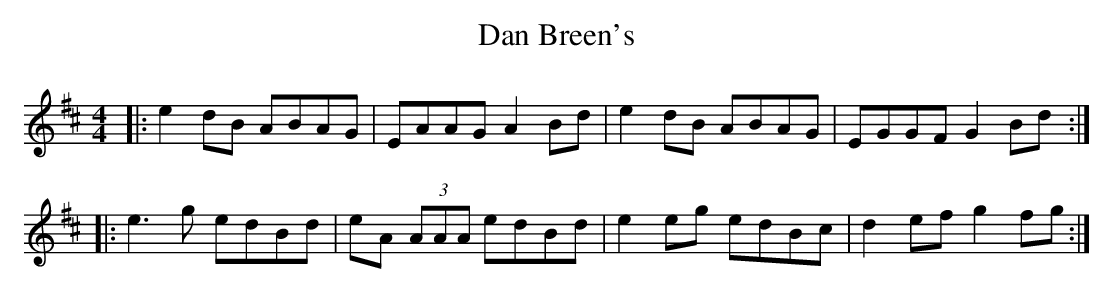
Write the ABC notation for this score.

X:1
T: Dan Breen's
M: 4/4
L: 1/8
K: Edor
|:e2dB ABAG|EAAG A2Bd|e2dB ABAG|EGGF G2Bd:|
|:e3g edBd|eA (3AAA edBd|e2eg edBc|d2ef g2fg:|
